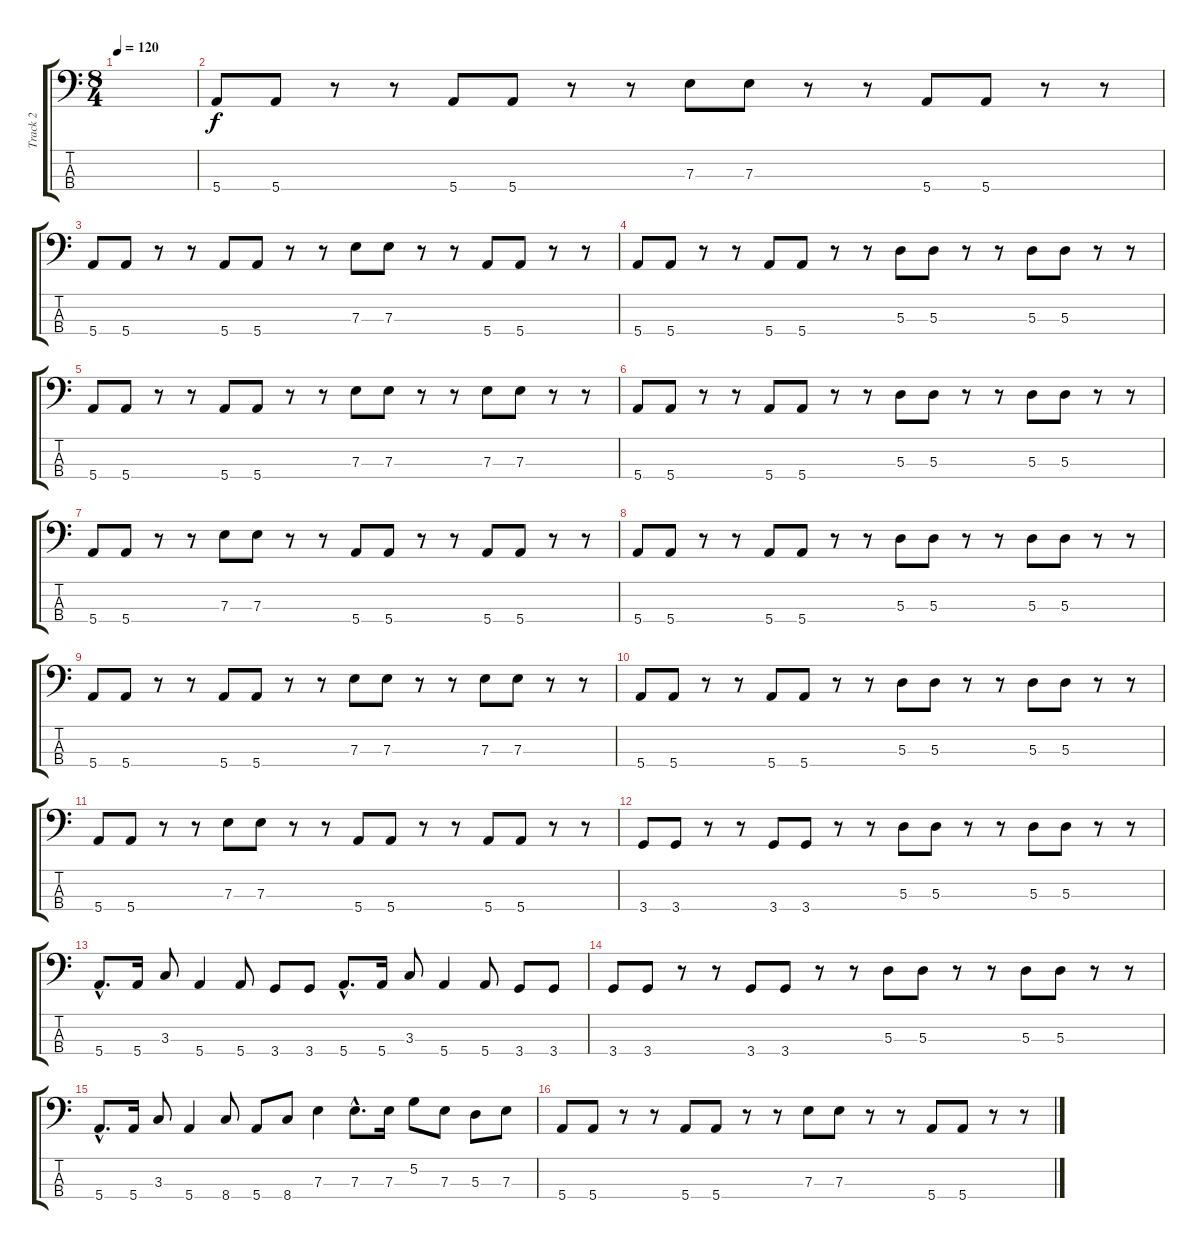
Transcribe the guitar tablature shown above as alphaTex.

\track ("Track 2" "Track 2") {instrument electricbasspick}
\staff {score tabs}
\tuning (G2 D2 A1 E1) {hide}
\ts (8 4)
\tempo 120
\clef f4
\ks c
|
5.4.8 5.4.8 r.8 r.8 5.4.8 5.4.8 r.8 r.8 7.3.8 7.3.8 r.8 r.8 5.4.8 5.4.8 r.8 r.8 |
5.4.8 5.4.8 r.8 r.8 5.4.8 5.4.8 r.8 r.8 7.3.8 7.3.8 r.8 r.8 5.4.8 5.4.8 r.8 r.8 |
5.4.8 5.4.8 r.8 r.8 5.4.8 5.4.8 r.8 r.8 5.3.8 5.3.8 r.8 r.8 5.3.8 5.3.8 r.8 r.8 |
5.4.8 5.4.8 r.8 r.8 5.4.8 5.4.8 r.8 r.8 7.3.8 7.3.8 r.8 r.8 7.3.8 7.3.8 r.8 r.8 |
5.4.8 5.4.8 r.8 r.8 5.4.8 5.4.8 r.8 r.8 5.3.8 5.3.8 r.8 r.8 5.3.8 5.3.8 r.8 r.8 |
5.4.8 5.4.8 r.8 r.8 7.3.8 7.3.8 r.8 r.8 5.4.8 5.4.8 r.8 r.8 5.4.8 5.4.8 r.8 r.8 |
5.4.8 5.4.8 r.8 r.8 5.4.8 5.4.8 r.8 r.8 5.3.8 5.3.8 r.8 r.8 5.3.8 5.3.8 r.8 r.8 |
5.4.8 5.4.8 r.8 r.8 5.4.8 5.4.8 r.8 r.8 7.3.8 7.3.8 r.8 r.8 7.3.8 7.3.8 r.8 r.8 |
5.4.8 5.4.8 r.8 r.8 5.4.8 5.4.8 r.8 r.8 5.3.8 5.3.8 r.8 r.8 5.3.8 5.3.8 r.8 r.8 |
5.4.8 5.4.8 r.8 r.8 7.3.8 7.3.8 r.8 r.8 5.4.8 5.4.8 r.8 r.8 5.4.8 5.4.8 r.8 r.8 |
3.4.8 3.4.8 r.8 r.8 3.4.8 3.4.8 r.8 r.8 5.3.8 5.3.8 r.8 r.8 5.3.8 5.3.8 r.8 r.8 |
5.4{hac}.8{d} 5.4.16 3.3.8 5.4.4 5.4.8 3.4.8 3.4.8 5.4{hac}.8{d} 5.4.16 3.3.8 5.4.4 5.4.8 3.4.8 3.4.8 |
3.4.8 3.4.8 r.8 r.8 3.4.8 3.4.8 r.8 r.8 5.3.8 5.3.8 r.8 r.8 5.3.8 5.3.8 r.8 r.8 |
5.4{hac}.8{d} 5.4.16 3.3.8 5.4.4 8.4.8 5.4.8 8.4.8 7.3.4 7.3{hac}.8{d} 7.3.16 5.2.8 7.3.8 5.3.8 7.3.8 |
5.4.8 5.4.8 r.8 r.8 5.4.8 5.4.8 r.8 r.8 7.3.8 7.3.8 r.8 r.8 5.4.8 5.4.8 r.8 r.8
